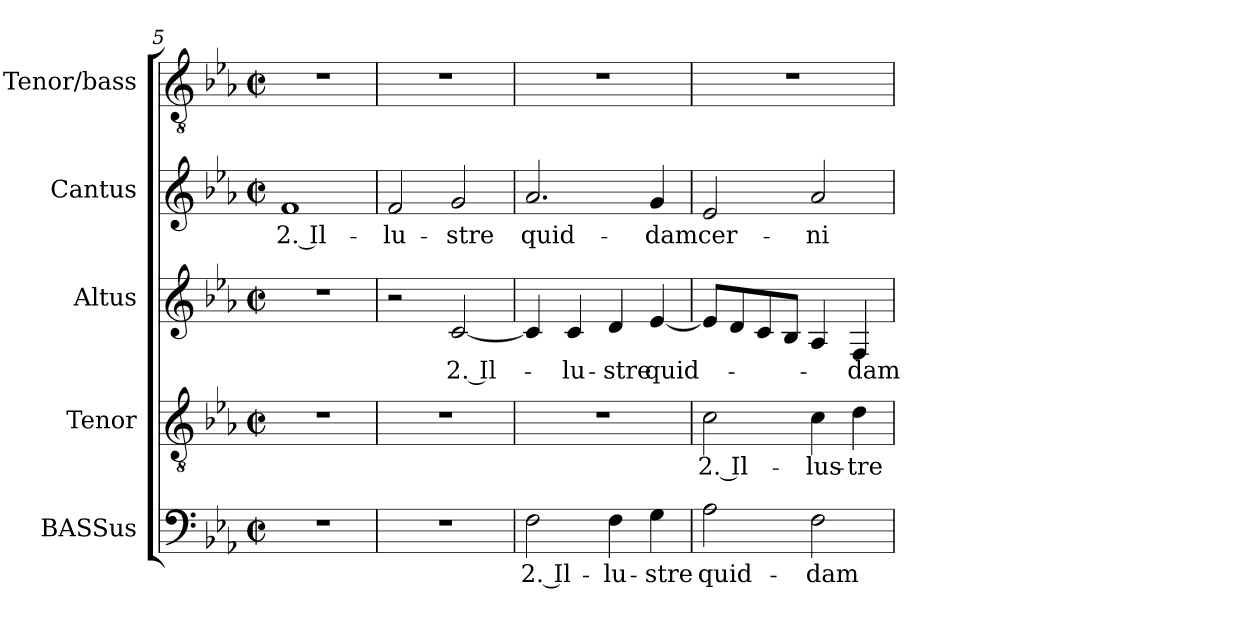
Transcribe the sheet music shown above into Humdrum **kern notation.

**kern	**text	**kern	**text	**kern	**text	**kern	**text	**kern
*part5	*part5	*part4	*part4	*part3	*part3	*part2	*part2	*part1
*staff5	*staff5	*staff4	*staff4	*staff3	*staff3	*staff2	*staff2	*staff1
*I"BASSus	*	*I"Tenor	*	*I"Altus	*	*I"Cantus	*	*I"Tenor/bass
*I'B.	*	*I'T.	*	*I'A.	*	*I'C.	*	*I't./b.
!!LO:LB:g=z
*clefF4	*	*clefGv2	*	*clefG2	*	*clefG2	*	*clefGv2
*	*	*ITrd7c12	*	*	*	*	*	*ITrd7c12
*k[b-e-a-]	*	*k[b-e-a-]	*	*k[b-e-a-]	*	*k[b-e-a-]	*	*k[b-e-a-]
*E-:	*	*E-:	*	*E-:	*	*E-:	*	*E-:
*M2/2	*	*M2/2	*	*M2/2	*	*M2/2	*	*M2/2
*met(c|)	*	*met(c|)	*	*met(c|)	*	*met(c|)	*	*met(c|)
=5	=5	=5	=5	=5	=5	=5	=5	=5
!	!	!	!	!	!	!	!LO:LY:b:color=#000000	!
1r	.	1r	.	1r	.	1fi	2. Il-	1r
=6	=6	=6	=6	=6	=6	=6	=6	=6
!	!	!	!	!	!	!	!LO:LY:b:color=#000000	!
1r	.	1r	.	2r	.	2fi/	-lu-	1r
!	!	!	!	!	!LO:LY:b:color=#000000	!	!	!
!	!	!	!	!	!	!	!LO:LY:b:color=#000000	!
.	.	.	.	[<2ci/	2. Il-	2gi/	-stre	.
=7	=7	=7	=7	=7	=7	=7	=7	=7
!	!LO:LY:b:color=#000000	!	!	!	!	!	!	!
!	!	!	!	!	!	!	!LO:LY:b:color=#000000	!
2Fi\	2. Il-	1r	.	4ci/]	.	2.a-i/	quid-	1r
!	!	!	!	!	!LO:LY:b:color=#000000	!	!	!
.	.	.	.	4ci/	-lu-	.	.	.
!	!LO:LY:b:color=#000000	!	!	!	!	!	!	!
!	!	!	!	!	!LO:LY:b:color=#000000	!	!	!
4Fi\	-lu-	.	.	4di/	-stre	.	.	.
!	!LO:LY:b:color=#000000	!	!	!	!	!	!	!
!	!	!	!	!	!LO:LY:b:color=#000000	!	!	!
!	!	!	!	!	!	!	!LO:LY:b:color=#000000	!
4Gi\	-stre	.	.	[<4e-i/	quid-	4gi/	-dam	.
=8	=8	=8	=8	=8	=8	=8	=8	=8
!	!LO:LY:b:color=#000000	!	!	!	!	!	!	!
!	!	!	!LO:LY:b:color=#000000	!	!	!	!	!
!	!	!	!	!	!	!	!LO:LY:b:color=#000000	!
2A-i\	quid-	2Ci\	2. Il-	8e-i/L]	.	2e-i/	cer-	1r
.	.	.	.	8di/	.	.	.	.
.	.	.	.	8ci/	.	.	.	.
.	.	.	.	8B-i/J	.	.	.	.
!	!LO:LY:b:color=#000000	!	!	!	!	!	!	!
!	!	!	!LO:LY:b:color=#000000	!	!	!	!	!
!	!	!	!	!	!	!	!LO:LY:b:color=#000000	!
2Fi\	-dam	4Ci\	-lus-	4A-i/	.	2a-i/	-ni-	.
!	!	!	!LO:LY:b:color=#000000	!	!	!	!	!
!	!	!	!	!	!LO:LY:b:color=#000000	!	!	!
.	.	4Di\	-tre	4Fi/	-dam	.	.	.
=	=	=	=	=	=	=	=	=
*-	*-	*-	*-	*-	*-	*-	*-	*-
